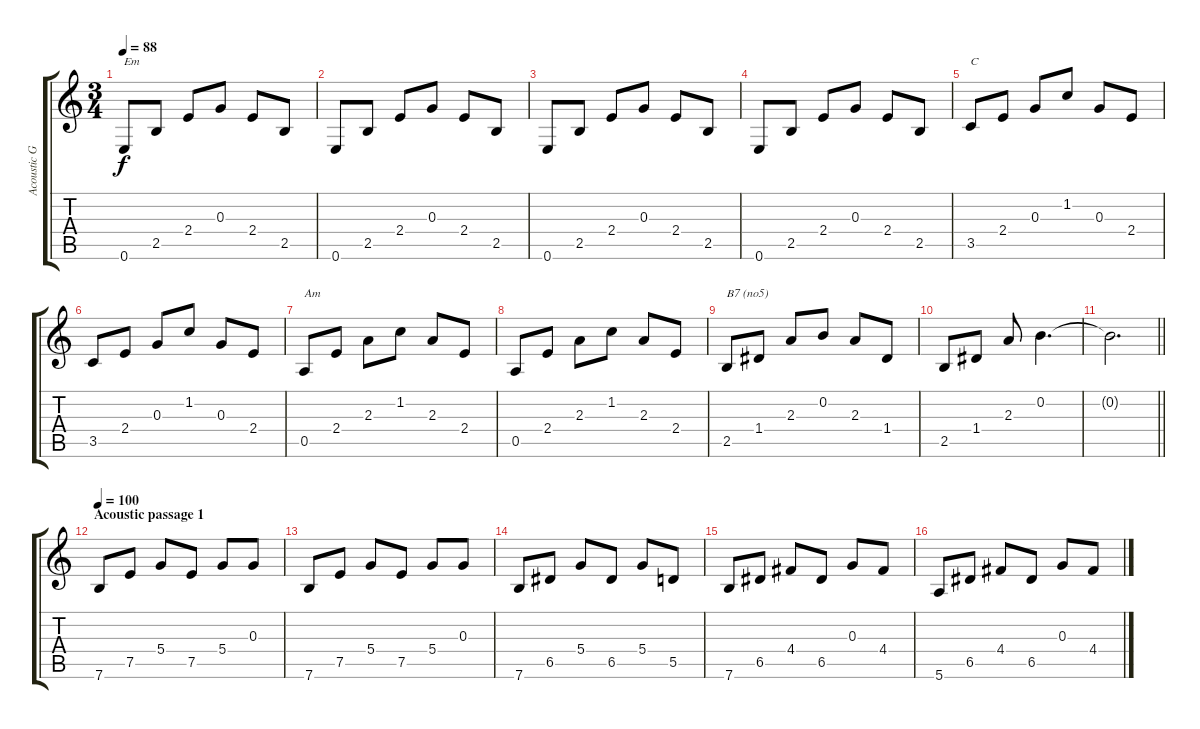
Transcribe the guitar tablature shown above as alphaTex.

\track ("Acoustic Guitar" "Acoustic G") {instrument acousticguitarnylon}
\staff {score tabs}
\tuning (E4 B3 G3 D3 A2 E2) {hide}
\ts (3 4)
\tempo 88
\clef g2
\ks c
0.6.8{txt "Em" dy f} 2.5.8 2.4.8 0.3.8 2.4.8 2.5.8 |
0.6.8 2.5.8 2.4.8 0.3.8 2.4.8 2.5.8 |
0.6.8 2.5.8 2.4.8 0.3.8 2.4.8 2.5.8 |
0.6.8 2.5.8 2.4.8 0.3.8 2.4.8 2.5.8 |
3.5.8{txt "C"} 2.4.8 0.3.8 1.2.8 0.3.8 2.4.8 |
3.5.8 2.4.8 0.3.8 1.2.8 0.3.8 2.4.8 |
0.5.8{txt "Am"} 2.4.8 2.3.8 1.2.8 2.3.8 2.4.8 |
0.5.8 2.4.8 2.3.8 1.2.8 2.3.8 2.4.8 |
2.5.8{txt "B7 (no5)"} 1.4.8 2.3.8 0.2.8 2.3.8 1.4.8 |
2.5.8 1.4.8 2.3.8 0.2.4{d} |
\barLineRight lightlight
0.2{t}.2{d} |
\section ("" "Acoustic passage 1")
\tempo 100
7.6.8 7.5.8 5.4.8 7.5.8 5.4.8 0.3.8 |
7.6.8 7.5.8 5.4.8 7.5.8 5.4.8 0.3.8 |
7.6.8 6.5.8 5.4.8 6.5.8 5.4.8 5.5.8 |
7.6.8 6.5.8 4.4.8 6.5.8 0.3.8 4.4.8 |
5.6.8 6.5.8 4.4.8 6.5.8 0.3.8 4.4.8
